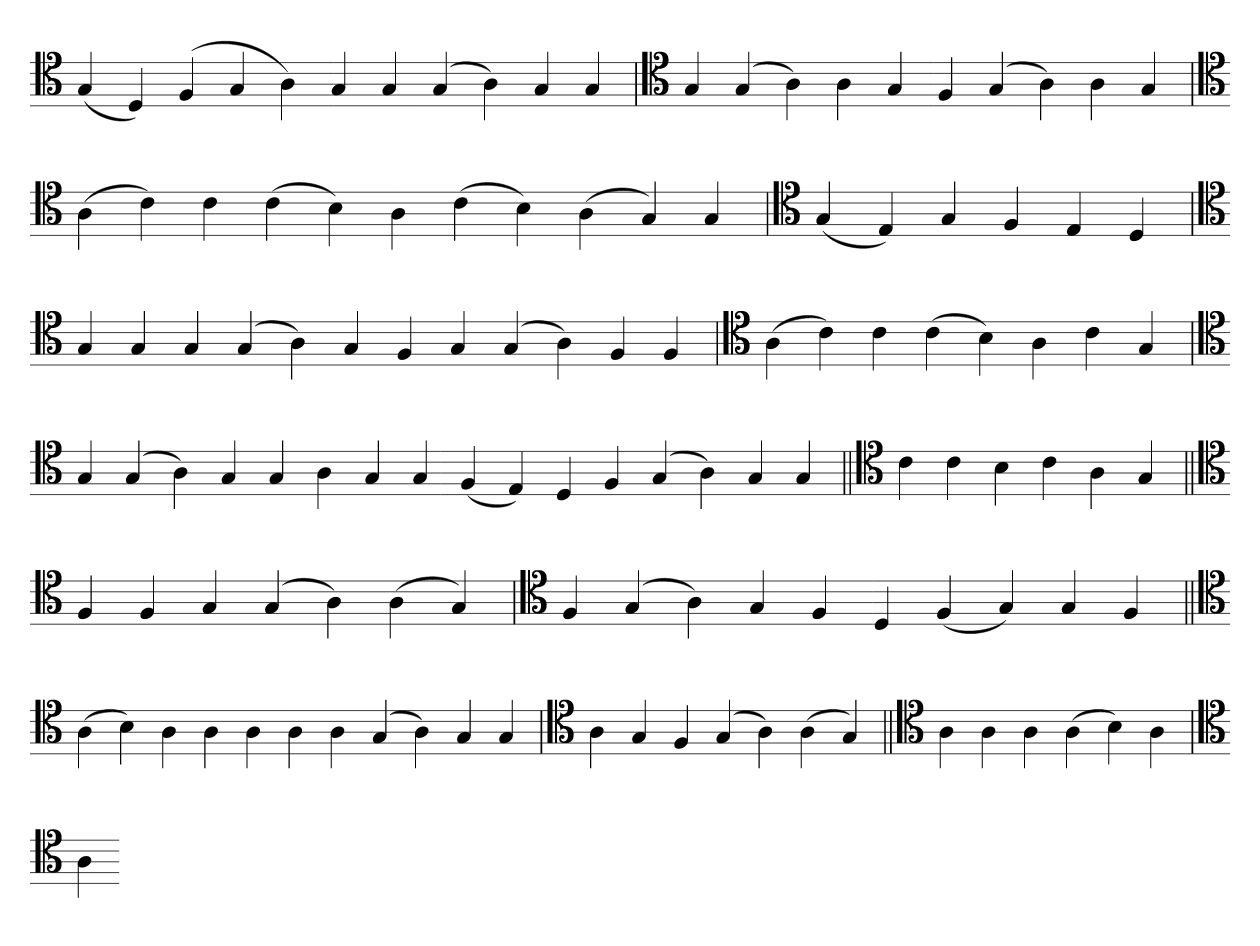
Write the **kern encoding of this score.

**kern
*part1
*staff1
*clefC4
=
(4G
4D)
(4F
4G
4A)
4G
4G
(4G
4A)
4G
4G
=`
*clefC4
4G
(4G
4A)
4A
4G
4F
(4G
4A)
4A
4G
='
*clefC4
(4A
4c)
4c
(4c
4B)
4A
(4c
4B)
(4A
4G)
4G
=`
*clefC4
(4G
4E)
4G
4F
4E
4D
='
*clefC4
4G
4G
4G
(4G
4A)
4G
4F
4G
(4G
4A)
4F
4F
='
*clefC4
(4A
4c)
4c
(4c
4B)
4A
4c
4G
=`
*clefC4
4G
(4G
4A)
4G
4G
4A
4G
4G
(4F
4E)
4D
4F
(4G
4A)
4G
4G
=||
*clefC4
4c
4c
4B
4c
4A
4G
=||
*clefC4
4F
4F
4G
(4G
4A)
(4A
4G)
='
*clefC4
4F
(4G
4A)
4G
4F
4D
(4F
4G)
4G
4F
=||
*clefC4
(4A
4B)
4A
4A
4A
4A
4A
(4G
4A)
4G
4G
=`
*clefC4
4A
4G
4F
(4G
4A)
(4A
4G)
=||
*clefC4
4A
4A
4A
(4A
4B)
4A
=`
*clefC4
4A
=-
*-
